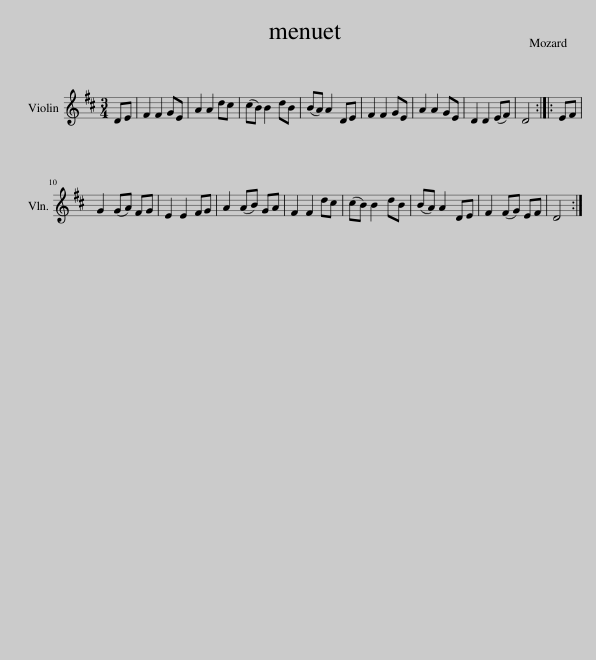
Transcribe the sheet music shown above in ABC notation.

X:1
L:1/8
M:3/4
I:linebreak $
K:D
V:1 treble
V:1
 DE | F2 F2 GE | A2 A2 dc | (cB) B2 dB | (BA) A2 DE | %5
 F2 F2 GE | A2 A2 GE | D2 D2 (EF) | D4 :: EF |$ %10
 G2 (GA) FG | E2 E2 FG | A2 (AB) GA | F2 F2 dc | (cB) B2 dB | %15
 (BA) A2 DE | F2 (FG) EF | D4 :| %18
